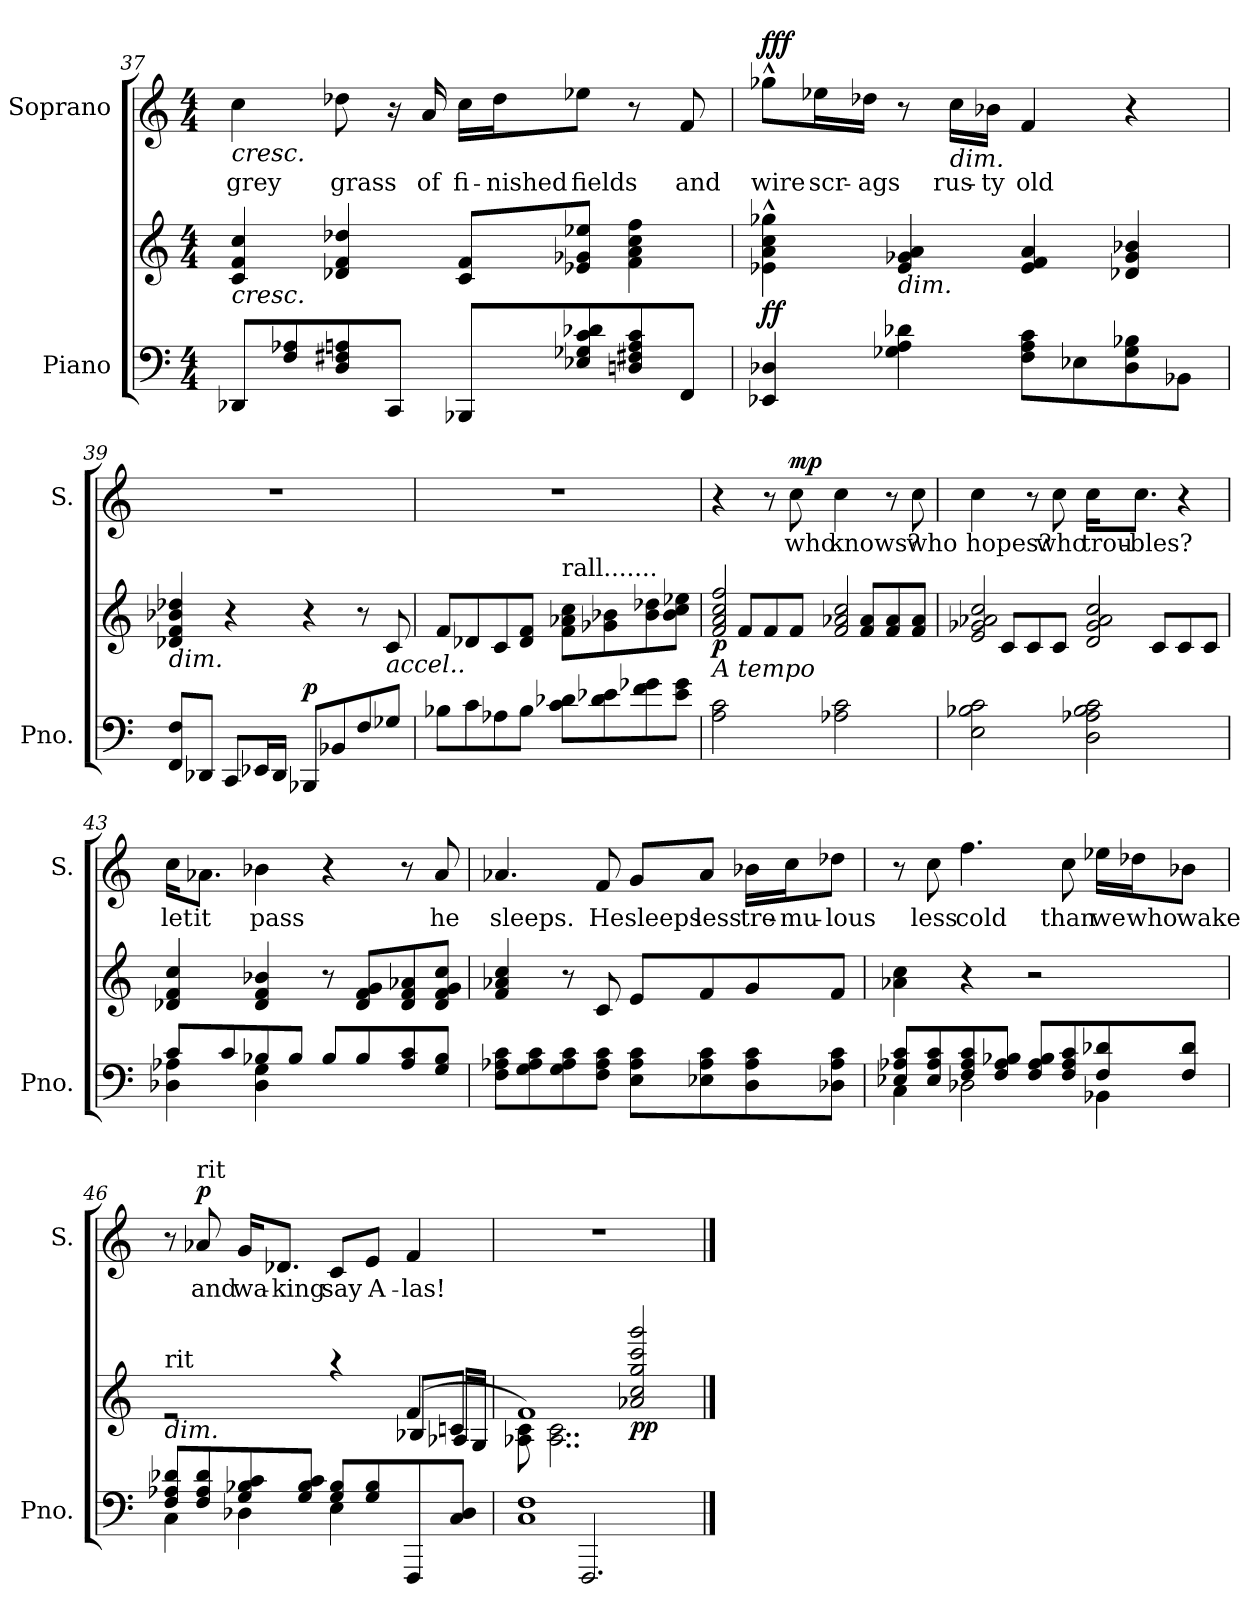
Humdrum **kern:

**kern	**kern	**dynam	**kern	**text	**dynam
*part2	*part2	*part2	*part1	*part1	*part1
*staff3	*staff2	*staff2/3	*staff1	*staff1	*staff1
*I"Piano	*	*	*I"Soprano	*	*
*I'Pno.	*	*	*I'S.	*	*
!!LO:LB:g=z
*clefF4	*clefG2	*	*clefG2	*	*
*k[]	*k[]	*	*k[]	*	*
*C:	*C:	*	*C:	*	*
*M4/4	*M4/4	*	*M4/4	*	*
=37	=37	=37	=37	=37	=37
!	!	!	!LO:TX:b:i:t=cresc.	!	!
!	!LO:TX:b:i:t=cresc.	!	!	!	!
!	!	!	!	!LO:LY:b	!
8DD-X/L	4c/ 4f/ 4cc/	.	4cc\	grey	.
8F/ 8A-X/	.	.	.	.	.
!	!	!	!	!LO:LY:b	!
8D/ 8F#X/ 8An/	4d-X/ 4f/ 4dd-X/	.	8dd-X\	grass	.
8CC/J	.	.	16r	.	.
!	!	!	!	!LO:LY:b	!
.	.	.	16a/	of	.
!	!	!	!	!LO:LY:b	!
8BBB-X/L	8c/ 8f/L	.	16cc\LL	fi-	.
!	!	!	!	!LO:LY:b	!
.	.	.	16dd-\J	-nished	.
!	!	!	!	!LO:LY:b	!
8E-X/ 8G-X/ 8c/ 8d-X/	8e-X/ 8g-X/ 8ee-X/J	.	8ee-X\J	fields	.
8Dn/ 8F#X/ 8A/ 8c/	4f\ 4a\ 4cc\ 4ff\	.	8r	.	.
!	!	!	!	!LO:LY:b	!
8FF/J	.	.	8f/	and	.
=38	=38	=38	=38	=38	=38
!	!	!LO:DY:b	!	!LO:LY:b	!LO:DY:b
4EE-X/ 4D-X/	4e-X\^^> 4a\^^> 4cc\^^> 4gg-X\^^>	ff	8gg-X^^>\L	wire	fff
!	!	!	!	!LO:LY:b	!
.	.	.	16ee-X\L	scr-	.
!	!	!	!	!LO:LY:b	!
.	.	.	16dd-X\JJ	-ags	.
!	!LO:TX:b:i:t=dim.	!	!	!	!
4G-X\ 4A\ 4d-X\	4e-/ 4g-X/ 4a/	.	8r	.	.
!	!	!	!LO:TX:b:i:t=dim.	!	!
!	!	!	!	!LO:LY:b	!
.	.	.	16cc\LL	rus-	.
!	!	!	!	!LO:LY:b	!
.	.	.	16b-X\JJ	-ty	.
!	!	!	!	!LO:LY:b	!
8F\ 8A\ 8c\L	4e-/ 4f/ 4a/	.	4f/	old	.
8E-X\	.	.	.	.	.
8D-\ 8G-\ 8B-X\	4d-X/ 4g-/ 4b-X/	.	4r	.	.
8BB-X\J	.	.	.	.	.
=39	=39	=39	=39	=39	=39
!	!LO:TX:b:i:t=dim.	!	!	!	!
*	*	*	*^	*	*
*	*	*	*	*^	*	*
*	*	*	*	*	*^	*	*
8FF/ 8F/L	4d-X/ 4f/ 4b-X/ 4dd-X/	.	1r	2ryy	2.ryy	2..ryy	.	.
8DD-X/J	.	.	.	.	.	.	.	.
8CC/L	4r	.	.	.	.	.	.	.
16EE-X/L	.	.	.	.	.	.	.	.
16DD-/JJ	.	.	.	.	.	.	.	.
!	!	!LO:DY:a=2	!	!	!	!	!	!
8BBB-X/L	4r	p	.	8ryy	.	.	.	.
*	*	*	*MM53	*	*	*	*	*
8BB-X/	.	.	.	4.ryy	.	.	.	.
*	*	*	*MM56	*	*	*	*	*
8F/	8r	.	.	.	4ryy	.	.	.
*	*	*	*MM59	*	*	*	*	*
!	!LO:TX:b:i:t=accel..	!	!	!	!	!	!	!
8G-X/J	8c/	.	.	.	.	8ryy	.	.
*	*	*	*v	*v	*v	*v	*	*
!!LO:PB:g=z
=40	=40	=40	=40	=40	=40
*	*	*	*MM62	*	*
*	*	*	*^	*	*
*	*	*	*	*^	*	*
*	*	*	*	*	*^	*	*
*	*	*	*	*	*	*^	*	*
*	*	*	*	*	*	*	*^	*	*
8B-X\L	8f/L	.	1r	8ryy	4ryy	2ryy	2ryy	2.ryy	.	.
*	*	*	*MM65	*	*	*	*	*	*	*
8c\	8d-X/	.	.	2..ryy	.	.	.	.	.	.
*	*	*	*MM68	*	*	*	*	*	*	*
8A-X\	8c/	.	.	.	2.ryy	.	.	.	.	.
8B-\J	8d-/ 8f/J	.	.	.	.	.	.	.	.	.
*	*	*	*MM60	*	*	*	*	*	*	*
!	!LO:TX:a:t=rall.......	!	!	!	!	!	!	!	!	!
8c\ 8d-X\L	8f\ 8a-X\ 8cc\L	.	.	.	.	2ryy	8ryy	.	.	.
*	*	*	*MM54	*	*	*	*	*	*	*
8d-\ 8e-X\	8g-X\ 8b-X\	.	.	.	.	.	4.ryy	.	.	.
*	*	*	*MM48	*	*	*	*	*	*	*
8f\ 8g-X\	8b-\ 8dd-X\	.	.	.	.	.	.	4ryy	.	.
8e-\ 8g-\J	8b-\ 8cc\ 8ee-X\J	.	.	.	.	.	.	.	.	.
*	*	*	*v	*v	*v	*v	*v	*v	*	*
=41	=41	=41	=41	=41	=41
*	*	*	*MM46	*	*
*	*^	*	*^	*	*
*	*	*	*	*	*^	*	*
*	*	*	*	*	*	*^	*	*
*	*	*	*	*	*	*	*^	*	*
*	*	*	*	*	*	*	*	*^	*	*
!	!LO:TX:b:i:t=A tempo	!	!	!	!	!	!	!	!	!	!
!	!	!	!LO:DY:b	!	!	!	!	!	!	!	!
*	*	*	*	*v	*v	*v	*v	*v	*v	*	*
2A\ 2c\	2f/ 2a/ 2cc/ 2ff/	8ryy	p	4r	.	.
.	.	8f/L	.	.	.	.
.	.	8f/	.	8r	.	.
!	!	!	!	!	!LO:LY:b	!LO:DY:b
.	.	8f/J	.	8cc\	who	mp
!	!	!	!	!	!LO:LY:b	!
2A-X\ 2c\	2f/ 2a-X/ 2cc/	8ryy	.	4cc\	knows?	.
.	.	8f/ 8a-/L	.	.	.	.
.	.	8f/ 8a-/	.	8r	.	.
!	!	!	!	!	!LO:LY:b	!
.	.	8f/ 8a-/J	.	8cc\	who	.
=42	=42	=42	=42	=42	=42	=42
!	!	!	!	!	!LO:LY:b	!
2E\ 2B-X\ 2c\	2e/ 2g-X/ 2a-X/ 2cc/	8ryy	.	4cc\	hopes?	.
.	.	8c/L	.	.	.	.
.	.	8c/	.	8r	.	.
!	!	!	!	!	!LO:LY:b	!
.	.	8c/J	.	8cc\	who	.
!	!	!	!	!	!LO:LY:b	!
2D\ 2A-X\ 2B-\ 2c\	2d/ 2g-/ 2a-/ 2cc/	8ryy	.	16cc\KL	trou-	.
!	!	!	!	!	!LO:LY:b	!
.	.	.	.	8.cc\J	-bles?	.
.	.	8c/L	.	.	.	.
.	.	8c/	.	4r	.	.
.	.	8c/J	.	.	.	.
!!LO:LB:g=z
=43	=43	=43	=43	=43	=43	=43
*^	*	*	*	*	*	*
!	!	!	!	!	!	!LO:LY:b	!
*	*	*v	*v	*	*	*	*
4D-X\ 4A-X\	8c/L	4d-X/ 4f/ 4cc/	.	16cc\KL	let	.
!	!	!	!	!	!LO:LY:b	!
.	.	.	.	8.a-X\J	it	.
.	8c/	.	.	.	.	.
!	!	!	!	!	!LO:LY:b	!
4D-\ 4G\	8B-X/	4d-/ 4f/ 4b-X/	.	4b-X\	pass	.
.	8B-/J	.	.	.	.	.
8B-/L	2ryy	8r	.	4r	.	.
8B-/	.	8d-/ 8f/ 8g/L	.	.	.	.
8A-/ 8c/	.	8d-/ 8f/ 8a-X/	.	8r	.	.
!	!	!	!	!	!LO:LY:b	!
8G/ 8B-/J	.	8d-/ 8f/ 8g/ 8cc/J	.	8a-/	he	.
*v	*v	*	*	*	*	*
=44	=44	=44	=44	=44	=44
!	!	!	!	!LO:LY:b	!
8F\ 8A-X\ 8c\L	4f/ 4a-X/ 4cc/	.	4.a-X/	sleeps.	.
8G\ 8A-\ 8c\	.	.	.	.	.
8G\ 8A-\ 8c\	8r	.	.	.	.
!	!	!	!	!LO:LY:b	!
8F\ 8A-\ 8c\J	8c/	.	8f/	He	.
!	!	!	!	!LO:LY:b	!
8E\ 8A-\ 8c\L	8e/L	.	8g/L	sleeps	.
!	!	!	!	!LO:LY:b	!
8E-X\ 8A-\ 8c\	8f/	.	8a-/J	less	.
!	!	!	!	!LO:LY:b	!
8D\ 8A-\ 8c\	8g/	.	16b-X\LL	tre-	.
!	!	!	!	!LO:LY:b	!
.	.	.	16cc\J	-mu-	.
!	!	!	!	!LO:LY:b	!
8D-X\ 8A-\ 8c\J	8f/J	.	8dd-X\J	-lous	.
=45	=45	=45	=45	=45	=45
*^	*	*	*	*	*
8E-X/ 8A-X/ 8c/L	4C\	4a-X\ 4cc\	.	8r	.	.
!	!	!	!	!	!LO:LY:b	!
8E-/ 8A-/ 8c/	.	.	.	8cc\	less	.
!	!	!	!	!	!LO:LY:b	!
8F/ 8A-/ 8c/	2D-X\	4r	.	4.ff\	cold	.
8F/ 8A-/ 8B-X/J	.	.	.	.	.	.
8F/ 8A-/ 8B-/L	.	2r	.	.	.	.
!	!	!	!	!	!LO:LY:b	!
8F/ 8A-/ 8c/	.	.	.	8cc\	than	.
!	!	!	!	!	!LO:LY:b	!
8F/ 8d-X/	4BB-X\	.	.	16ee-X\LL	we	.
!	!	!	!	!	!LO:LY:b	!
.	.	.	.	16dd-X\J	who	.
!	!	!	!	!	!LO:LY:b	!
8F/ 8d-/J	.	.	.	8b-X\J	wake	.
!!LO:LB:g=z
=46	=46	=46	=46	=46	=46	=46
*	*	*^	*	*	*	*
*	*	*	*^	*	*	*	*
!	!	!LO:TX:a:t=rit	!	!	!	!	!	!
!	!	!LO:TX:b:i:t=dim.	!	!	!	!	!	!
8F/ 8A-X/ 8d-X/L	4C\	2re	2.ryy	2..ryy	.	8r	.	.
!	!	!	!	!	!	!LO:TX:a:t=rit	!	!
!	!	!	!	!	!	!	!LO:LY:b	!LO:DY:b
8F/ 8A-/ 8d-/	.	.	.	.	.	8a-X/	and	p
!	!	!	!	!	!	!	!LO:LY:b	!
8G/ 8B-X/ 8c/	4D-X\	.	.	.	.	16g/KL	wa-	.
!	!	!	!	!	!	!	!LO:LY:b	!
.	.	.	.	.	.	8.d-X/J	-king	.
8G/ 8B-/ 8c/J	.	.	.	.	.	.	.	.
!	!	!	!	!	!	!	!LO:LY:b	!
8G/ 8B-/L	4E\	4raa	.	.	.	8c/L	say	.
!	!	!	!	!	!	!	!LO:LY:b	!
8G/ 8B-/	.	.	.	.	.	8e/J	A-	.
!	!	!	!	!	!	!	!LO:LY:b	!
8FFF/	4ryy	(>4f/	8B-X/L	.	.	4f/	-las!	.
8C/ 8D-/J	.	.	8cn/J	16A-X/LL	.	.	.	.
.	.	.	.	16G/JJ	.	.	.	.
=47	=47	=47	=47	=47	=47	=47	=47	=47
*	*^	*	*	*	*	*	*	*
1F	1C	4ryy	1f)	8A-X\ 8c\	2ryy	.	1r	.	.
.	.	.	.	2..A-\ 2..c\	.	.	.	.	.
.	.	2.FFF/	.	.	.	.	.	.	.
!	!	!	!	!	!	!LO:DY:b	!	!	!
.	.	.	.	.	2a-X/ 2cc/ 2gg/ 2ccc/ 2ggg/	pp	.	.	.
*v	*v	*v	*	*	*	*	*	*	*
*	*v	*v	*v	*	*	*	*
==	==	==	==	==	==
*-	*-	*-	*-	*-	*-
